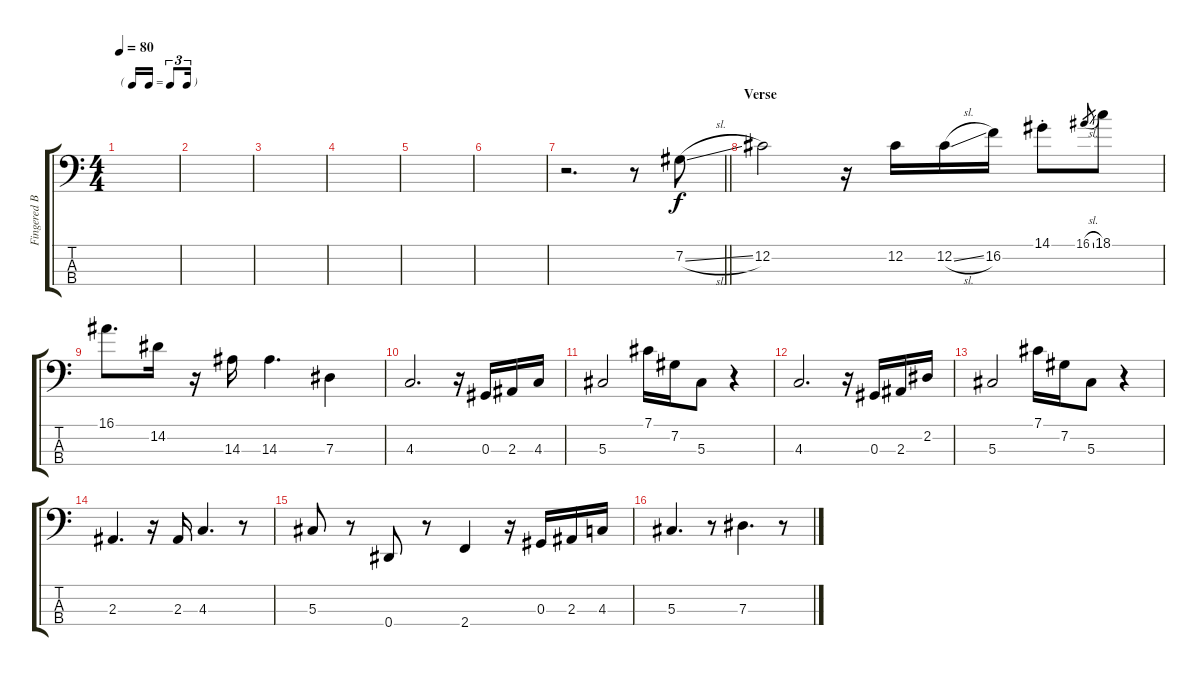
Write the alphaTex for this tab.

\track ("Fingered Bass" "Fingered B") {instrument electricbassfinger}
\staff {score tabs}
\tuning (Gb2 Db2 Ab1 Eb1) {hide}
\ts (4 4)
\tf triplet16th
\tempo 80
\clef f4
\ks c
|
|
|
|
|
|
\barLineRight lightlight
r.2{d} r.8 7.2{sl}.8 |
\section ("" "Verse")
12.2.2 r.16 12.2.16 12.2{sl}.16 16.2.16 14.1{st}.8 16.1{sl}.8{gr} 18.1.8 |
16.1.8{d} 14.2.16 r.16 14.3.16 14.3.4{d} 7.3.4 |
4.3.2{d} r.16 0.3.16 2.3.16 4.3.16 |
5.3.2 7.1.16 7.2.16 5.3.8 r.4 |
4.3.2{d} r.16 0.3.16 2.3.16 2.2.16 |
5.3.2 7.1.16 7.2.16 5.3.8 r.4 |
2.3.4{d} r.16 2.3.16 4.3.4{d} r.8 |
5.3.8 r.8 0.4.8 r.8 2.4.4 r.16 0.3.16 2.3.16 4.3.16 |
5.3.4{d} r.8 7.3.4{d} r.8
